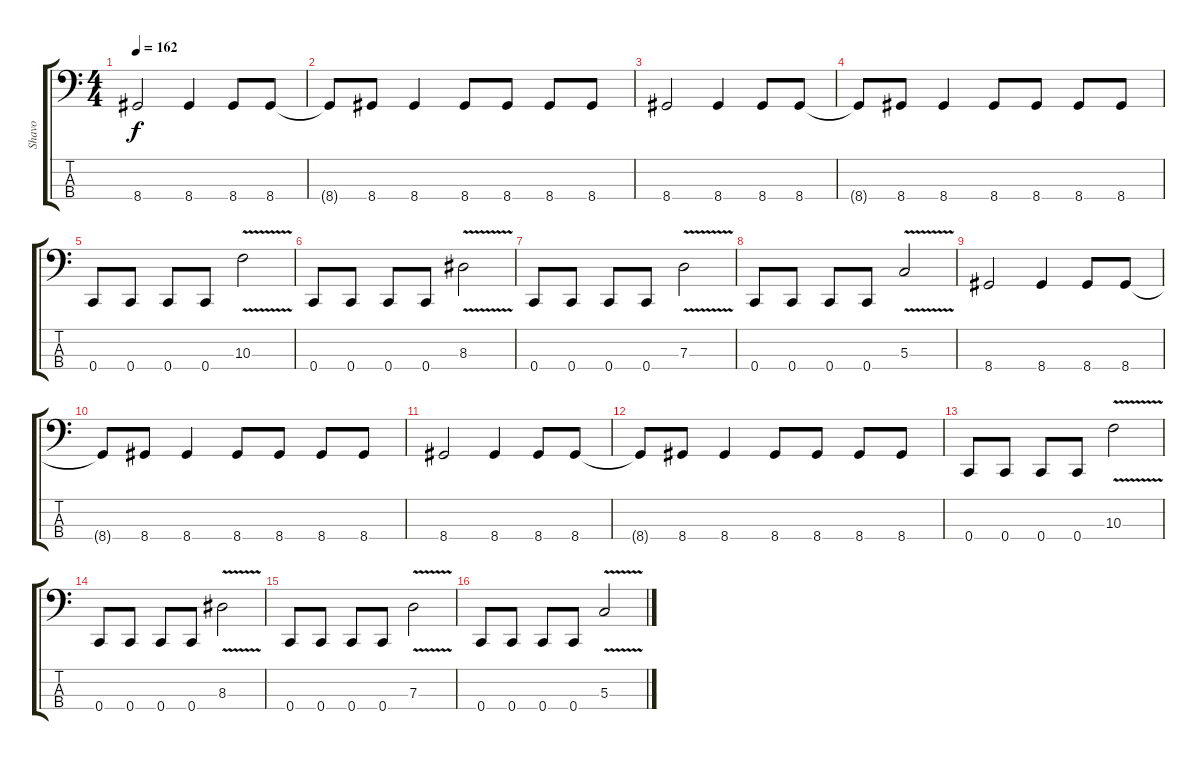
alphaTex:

\track ("Shavo" "Shavo") {instrument electricbassfinger}
\staff {score tabs}
\tuning (F2 C2 G1 C1) {hide}
\ts (4 4)
\tempo 162
\clef f4
\ks c
8.4.2{dy f} 8.4.4 8.4.8 8.4.8 |
8.4{t}.8 8.4.8 8.4.4 8.4.8 8.4.8 8.4.8 8.4.8 |
8.4.2 8.4.4 8.4.8 8.4.8 |
8.4{t}.8 8.4.8 8.4.4 8.4.8 8.4.8 8.4.8 8.4.8 |
0.4.8 0.4.8 0.4.8 0.4.8 10.3{v}.2 |
0.4.8 0.4.8 0.4.8 0.4.8 8.3{v}.2 |
0.4.8 0.4.8 0.4.8 0.4.8 7.3{v}.2 |
0.4.8 0.4.8 0.4.8 0.4.8 5.3{v}.2 |
8.4.2 8.4.4 8.4.8 8.4.8 |
8.4{t}.8 8.4.8 8.4.4 8.4.8 8.4.8 8.4.8 8.4.8 |
8.4.2 8.4.4 8.4.8 8.4.8 |
8.4{t}.8 8.4.8 8.4.4 8.4.8 8.4.8 8.4.8 8.4.8 |
0.4.8 0.4.8 0.4.8 0.4.8 10.3{v}.2 |
0.4.8 0.4.8 0.4.8 0.4.8 8.3{v}.2 |
0.4.8 0.4.8 0.4.8 0.4.8 7.3{v}.2 |
0.4.8 0.4.8 0.4.8 0.4.8 5.3{v}.2
